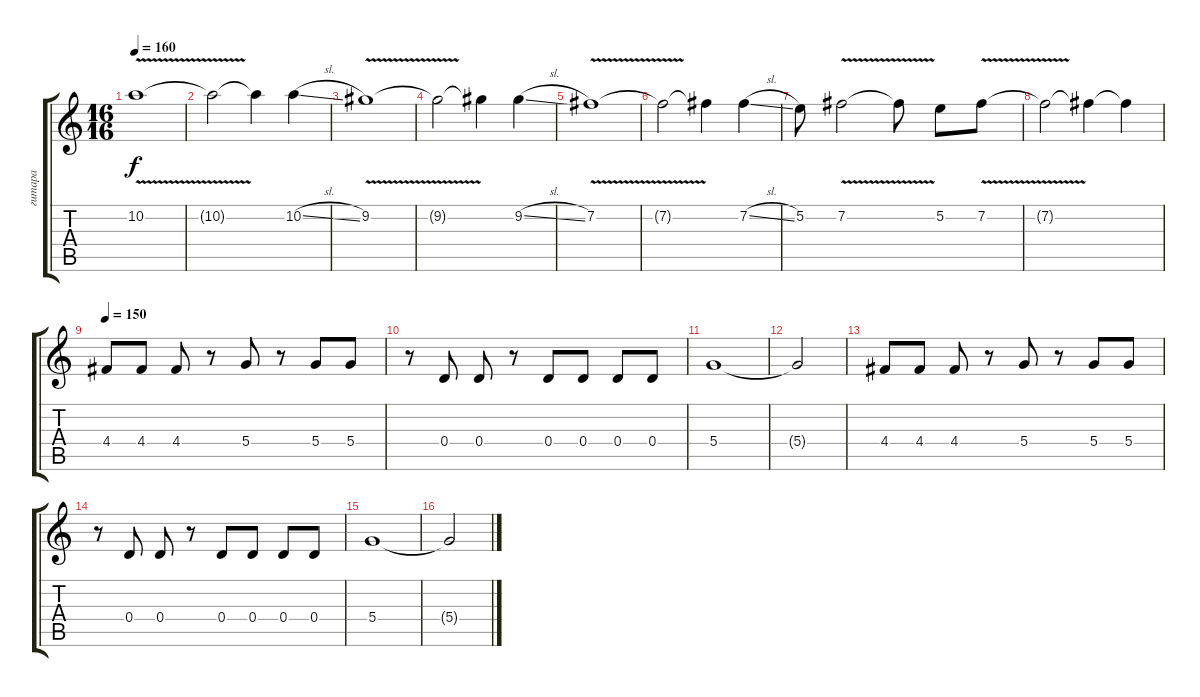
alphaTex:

\track ("гитара" "гитара") {instrument distortionguitar}
\staff {score tabs}
\tuning (E4 B3 G3 D3 A2 D2) {hide}
\ts (16 16)
\tempo 160
\clef g2
\ks c
10.2{v}.1{dy f} |
10.2{t}.2 10.2{t}.4 10.2{sl}.4 |
9.2{v}.1 |
9.2{t}.2 9.2{t}.4 9.2{sl}.4 |
7.2{v}.1 |
7.2{t}.2 7.2{t}.4 7.2{sl}.4 |
5.2.8 7.2{v}.2 7.2{t}.8 5.2.8 7.2{v}.8 |
7.2{t}.2 7.2{t}.4 7.2{t}.4 |
\tempo 150
4.4.8 4.4.8 4.4.8 r.8 5.4.8 r.8 5.4.8 5.4.8 |
r.8 0.4.8 0.4.8 r.8 0.4.8 0.4.8 0.4.8 0.4.8 |
5.4.1 |
5.4{t}.2 |
4.4.8 4.4.8 4.4.8 r.8 5.4.8 r.8 5.4.8 5.4.8 |
r.8 0.4.8 0.4.8 r.8 0.4.8 0.4.8 0.4.8 0.4.8 |
5.4.1 |
5.4{t}.2
